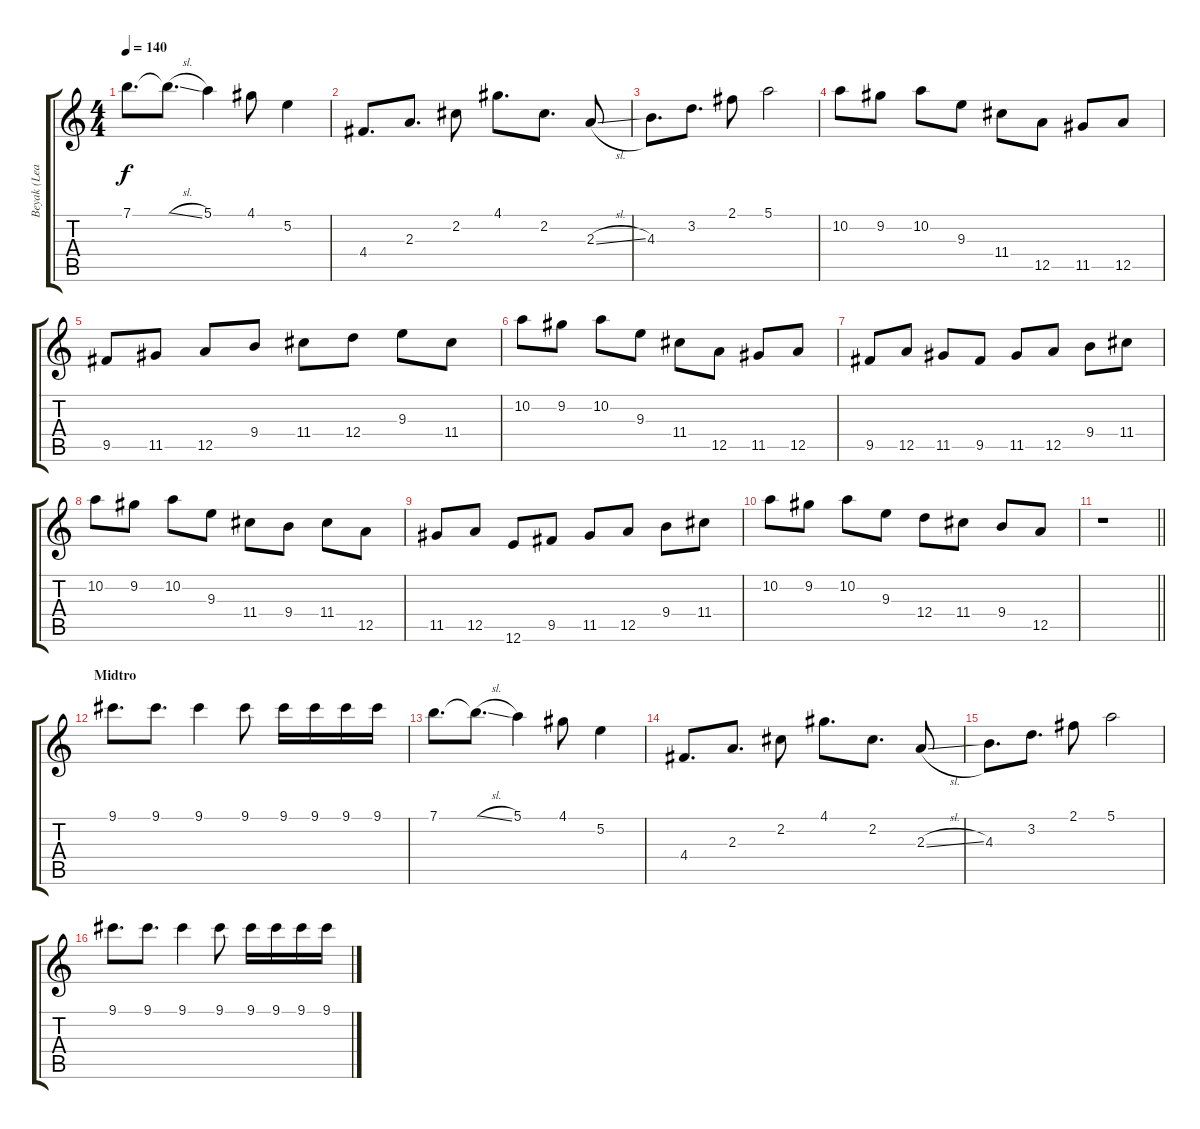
\track ("Beyak (Lead Guitar)" "Beyak (Lea") {instrument overdrivenguitar}
\staff {score tabs}
\tuning (E4 B3 G3 D3 A2 E2) {hide}
\ts (4 4)
\tempo 140
\clef g2
\ks c
7.1.8{d dy f} 7.1{sl t}.8{d} 5.1.4 4.1.8 5.2.4 |
4.4.8{d} 2.3.8{d} 2.2.8 4.1.8{d} 2.2.8{d} 2.3{sl}.8 |
4.3.8{d} 3.2.8{d} 2.1.8 5.1.2 |
10.2.8 9.2.8 10.2.8 9.3.8 11.4.8 12.5.8 11.5.8 12.5.8 |
9.5.8 11.5.8 12.5.8 9.4.8 11.4.8 12.4.8 9.3.8 11.4.8 |
10.2.8 9.2.8 10.2.8 9.3.8 11.4.8 12.5.8 11.5.8 12.5.8 |
9.5.8 12.5.8 11.5.8 9.5.8 11.5.8 12.5.8 9.4.8 11.4.8 |
10.2.8 9.2.8 10.2.8 9.3.8 11.4.8 9.4.8 11.4.8 12.5.8 |
11.5.8 12.5.8 12.6.8 9.5.8 11.5.8 12.5.8 9.4.8 11.4.8 |
10.2.8 9.2.8 10.2.8 9.3.8 12.4.8 11.4.8 9.4.8 12.5.8 |
\barLineRight lightlight
r.1 |
\section ("" "Midtro")
9.1.8{d} 9.1.8{d} 9.1.4 9.1.8 9.1.16 9.1.16 9.1.16 9.1.16 |
7.1.8{d} 7.1{sl t}.8{d} 5.1.4 4.1.8 5.2.4 |
4.4.8{d} 2.3.8{d} 2.2.8 4.1.8{d} 2.2.8{d} 2.3{sl}.8 |
4.3.8{d} 3.2.8{d} 2.1.8 5.1.2 |
9.1.8{d} 9.1.8{d} 9.1.4 9.1.8 9.1.16 9.1.16 9.1.16 9.1.16
